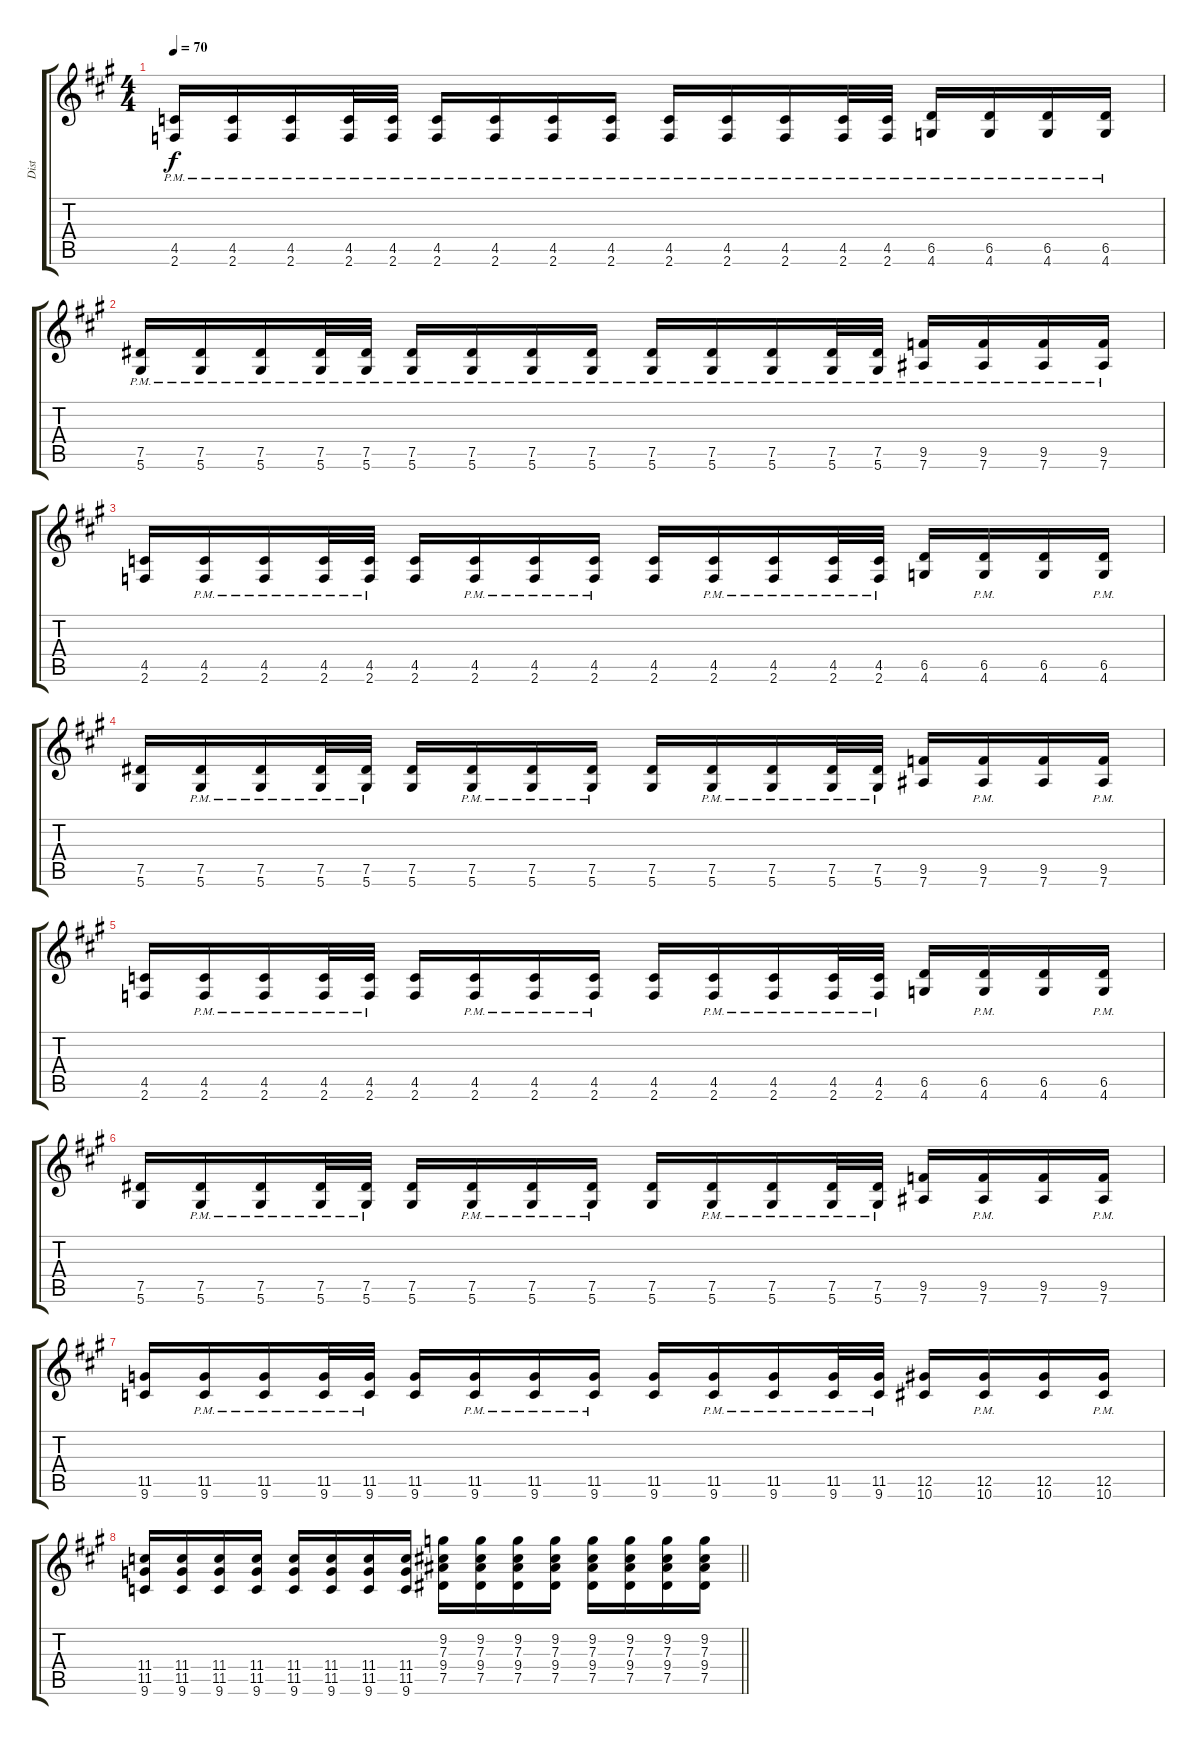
\track ("Dist" "Dist") {instrument overdrivenguitar}
\staff {score tabs}
\tuning (Eb4 Bb3 Gb3 Db3 Ab2 Eb2) {hide}
\ts (4 4)
\tempo 70
\clef g2
\ks a
(4.5{pm} 2.6{pm}).16{dy f} (4.5{pm} 2.6{pm}).16 (4.5{pm} 2.6{pm}).16 (4.5{pm} 2.6{pm}).32 (4.5{pm} 2.6{pm}).32 (4.5{pm} 2.6{pm}).16 (4.5{pm} 2.6{pm}).16 (4.5{pm} 2.6{pm}).16 (4.5{pm} 2.6{pm}).16 (4.5{pm} 2.6{pm}).16 (4.5{pm} 2.6{pm}).16 (4.5{pm} 2.6{pm}).16 (4.5{pm} 2.6{pm}).32 (4.5{pm} 2.6{pm}).32 (6.5{pm} 4.6{pm}).16 (6.5{pm} 4.6{pm}).16 (6.5{pm} 4.6{pm}).16 (6.5{pm} 4.6{pm}).16 |
(7.5{pm} 5.6{pm}).16 (7.5{pm} 5.6{pm}).16 (7.5{pm} 5.6{pm}).16 (7.5{pm} 5.6{pm}).32 (7.5{pm} 5.6{pm}).32 (7.5{pm} 5.6{pm}).16 (7.5{pm} 5.6{pm}).16 (7.5{pm} 5.6{pm}).16 (7.5{pm} 5.6{pm}).16 (7.5{pm} 5.6{pm}).16 (7.5{pm} 5.6{pm}).16 (7.5{pm} 5.6{pm}).16 (7.5{pm} 5.6{pm}).32 (7.5{pm} 5.6{pm}).32 (9.5{pm} 7.6{pm}).16 (9.5{pm} 7.6{pm}).16 (9.5{pm} 7.6{pm}).16 (9.5{pm} 7.6{pm}).16 |
(4.5 2.6).16 (4.5{pm} 2.6{pm}).16 (4.5{pm} 2.6{pm}).16 (4.5{pm} 2.6{pm}).32 (4.5{pm} 2.6{pm}).32 (4.5 2.6).16 (4.5{pm} 2.6{pm}).16 (4.5{pm} 2.6{pm}).16 (4.5{pm} 2.6{pm}).16 (4.5 2.6).16 (4.5{pm} 2.6{pm}).16 (4.5{pm} 2.6{pm}).16 (4.5{pm} 2.6{pm}).32 (4.5{pm} 2.6{pm}).32 (6.5 4.6).16 (6.5{pm} 4.6{pm}).16 (6.5 4.6).16 (6.5{pm} 4.6{pm}).16 |
(7.5 5.6).16 (7.5{pm} 5.6{pm}).16 (7.5{pm} 5.6{pm}).16 (7.5{pm} 5.6{pm}).32 (7.5{pm} 5.6{pm}).32 (7.5 5.6).16 (7.5{pm} 5.6{pm}).16 (7.5{pm} 5.6{pm}).16 (7.5{pm} 5.6{pm}).16 (7.5 5.6).16 (7.5{pm} 5.6{pm}).16 (7.5{pm} 5.6{pm}).16 (7.5{pm} 5.6{pm}).32 (7.5{pm} 5.6{pm}).32 (9.5 7.6).16 (9.5{pm} 7.6{pm}).16 (9.5 7.6).16 (9.5{pm} 7.6{pm}).16 |
(4.5 2.6).16 (4.5{pm} 2.6{pm}).16 (4.5{pm} 2.6{pm}).16 (4.5{pm} 2.6{pm}).32 (4.5{pm} 2.6{pm}).32 (4.5 2.6).16 (4.5{pm} 2.6{pm}).16 (4.5{pm} 2.6{pm}).16 (4.5{pm} 2.6{pm}).16 (4.5 2.6).16 (4.5{pm} 2.6{pm}).16 (4.5{pm} 2.6{pm}).16 (4.5{pm} 2.6{pm}).32 (4.5{pm} 2.6{pm}).32 (6.5 4.6).16 (6.5{pm} 4.6{pm}).16 (6.5 4.6).16 (6.5{pm} 4.6{pm}).16 |
(7.5 5.6).16 (7.5{pm} 5.6{pm}).16 (7.5{pm} 5.6{pm}).16 (7.5{pm} 5.6{pm}).32 (7.5{pm} 5.6{pm}).32 (7.5 5.6).16 (7.5{pm} 5.6{pm}).16 (7.5{pm} 5.6{pm}).16 (7.5{pm} 5.6{pm}).16 (7.5 5.6).16 (7.5{pm} 5.6{pm}).16 (7.5{pm} 5.6{pm}).16 (7.5{pm} 5.6{pm}).32 (7.5{pm} 5.6{pm}).32 (9.5 7.6).16 (9.5{pm} 7.6{pm}).16 (9.5 7.6).16 (9.5{pm} 7.6{pm}).16 |
(11.5 9.6).16 (11.5{pm} 9.6{pm}).16 (11.5{pm} 9.6{pm}).16 (11.5{pm} 9.6{pm}).32 (11.5{pm} 9.6{pm}).32 (11.5 9.6).16 (11.5{pm} 9.6{pm}).16 (11.5{pm} 9.6{pm}).16 (11.5{pm} 9.6{pm}).16 (11.5 9.6).16 (11.5{pm} 9.6{pm}).16 (11.5{pm} 9.6{pm}).16 (11.5{pm} 9.6{pm}).32 (11.5{pm} 9.6{pm}).32 (12.5 10.6).16 (12.5{pm} 10.6{pm}).16 (12.5 10.6).16 (12.5{pm} 10.6{pm}).16 |
\barLineRight lightlight
(11.4 11.5 9.6).16 (11.4 11.5 9.6).16 (11.4 11.5 9.6).16 (11.4 11.5 9.6).16 (11.4 11.5 9.6).16 (11.4 11.5 9.6).16 (11.4 11.5 9.6).16 (11.4 11.5 9.6).16 (9.2 7.3 9.4 7.5).16 (9.2 7.3 9.4 7.5).16 (9.2 7.3 9.4 7.5).16 (9.2 7.3 9.4 7.5).16 (9.2 7.3 9.4 7.5).16 (9.2 7.3 9.4 7.5).16 (9.2 7.3 9.4 7.5).16 (9.2 7.3 9.4 7.5).16
